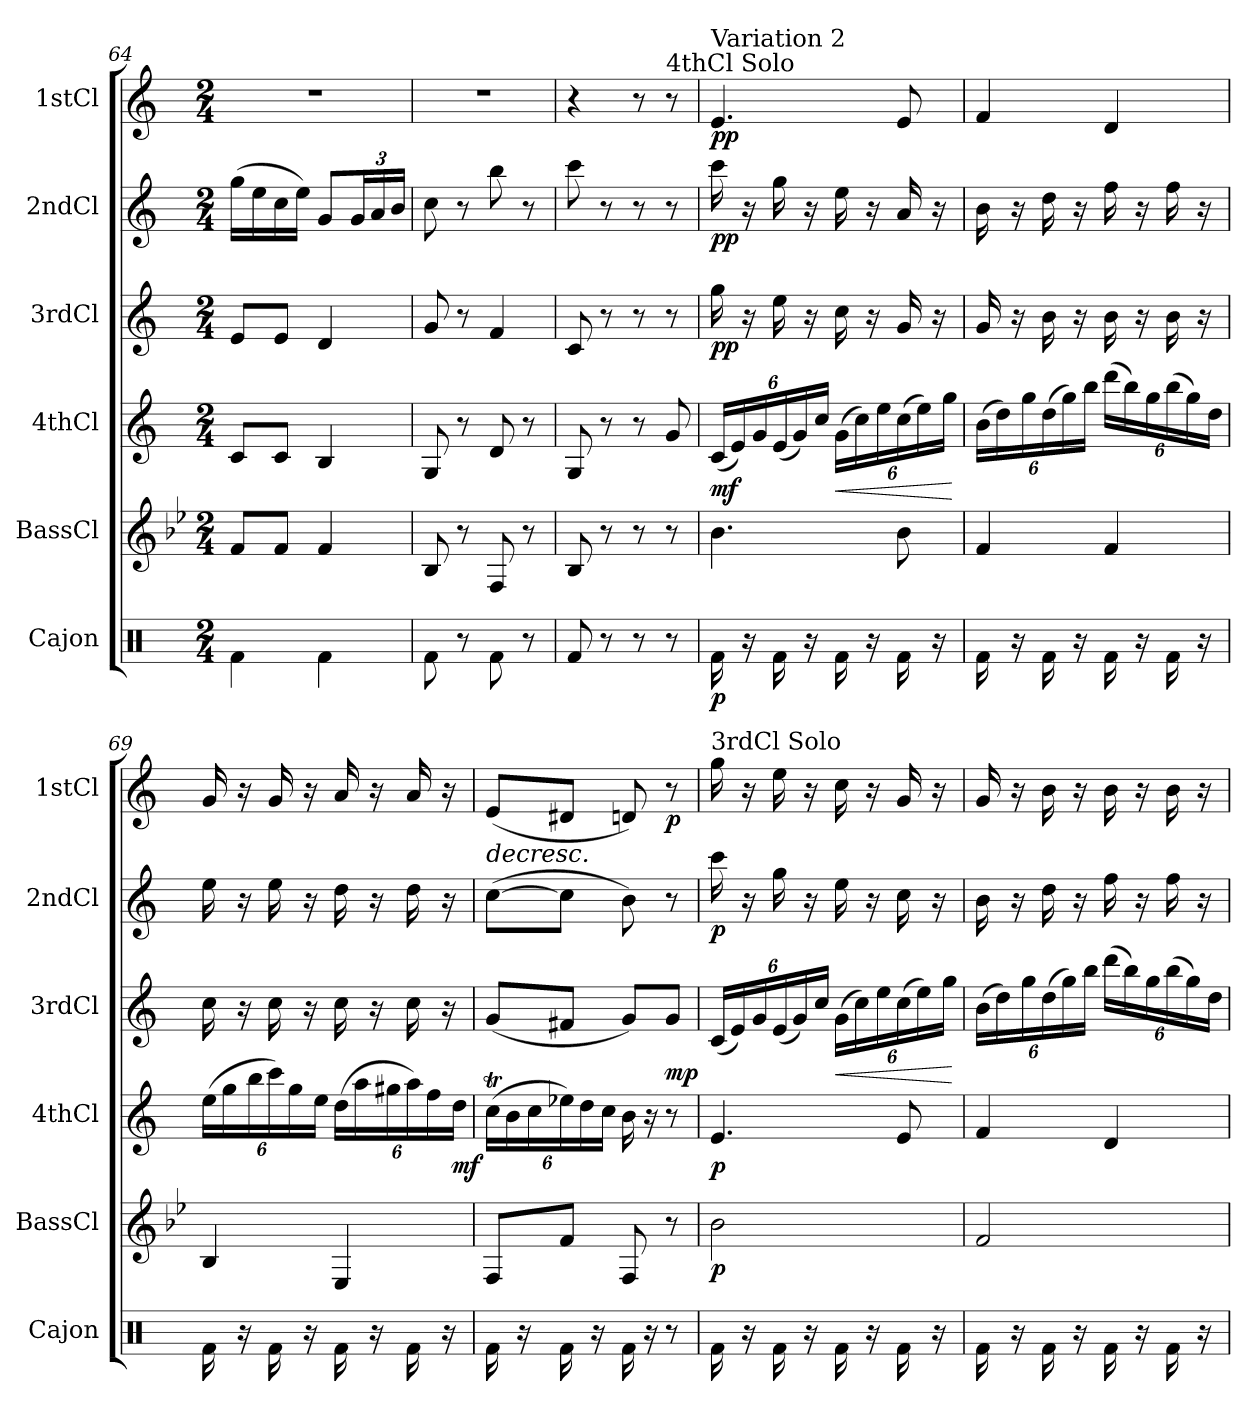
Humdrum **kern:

**kern	**dynam	**kern	**dynam	**kern	**dynam	**kern	**dynam	**kern	**dynam	**kern	**dynam
*part6	*part6	*part5	*part5	*part4	*part4	*part3	*part3	*part2	*part2	*part1	*part1
*staff6	*staff6	*staff5	*staff5	*staff4	*staff4	*staff3	*staff3	*staff2	*staff2	*staff1	*staff1
*I"Cajon	*	*I"BassCl	*	*I"4thCl	*	*I"3rdCl	*	*I"2ndCl	*	*I"1stCl	*
*I'Cajon	*	*I'BassCl	*	*I'4thCl	*	*I'3rdCl	*	*I'2ndCl	*	*I'1stCl	*
*clefX	*	*clefG2	*	*clefG2	*	*clefG2	*	*clefG2	*	*clefG2	*
*	*	*ITrd8c14	*	*ITrd1c2	*	*ITrd1c2	*	*ITrd1c2	*	*ITrd1c2	*
*k[]	*	*k[b-e-]	*	*k[b-e-]	*	*k[b-e-]	*	*k[b-e-]	*	*k[b-e-]	*
*M2/4	*	*M2/4	*	*M2/4	*	*M2/4	*	*M2/4	*	*M2/4	*
=64	=64	=64	=64	=64	=64	=64	=64	=64	=64	=64	=64
4Rf\	.	8F/L	.	8B-/L	.	8d/L	.	(16ff\LL	.	2r	.
.	.	.	.	.	.	.	.	16dd\	.	.	.
.	.	8F/J	.	8B-/J	.	8d/J	.	16b-\	.	.	.
.	.	.	.	.	.	.	.	16dd\JJ)	.	.	.
4Rf\	.	4F/	.	4A/	.	4c/	.	8f/L	.	.	.
*	*	*	*	*	*	*	*	*Xbrackettup	*	*	*
.	.	.	.	.	.	.	.	24f/L	.	.	.
.	.	.	.	.	.	.	.	24g/	.	.	.
.	.	.	.	.	.	.	.	24a/JJ	.	.	.
=65	=65	=65	=65	=65	=65	=65	=65	=65	=65	=65	=65
8Rf\	.	8BB-/	.	8F/	.	8f/	.	8b-\	.	2r	.
8r	.	8r	.	8r	.	8r	.	8r	.	.	.
8Rf\	.	8FF/	.	8c/	.	4e-/	.	8aa\	.	.	.
8r	.	8r	.	8r	.	.	.	8r	.	.	.
=66	=66	=66	=66	=66	=66	=66	=66	=66	=66	=66	=66
8Rf/	.	8BB-/	.	8F/	.	8B-/	.	8bb-\	.	4r	.
8r	.	8r	.	8r	.	8r	.	8r	.	.	.
8r	.	8r	.	8r	.	8r	.	8r	.	8r	.
!	!	!	!	!	!	!	!	!	!	!LO:TX:a:t=4thCl Solo	!
8r	.	8r	.	8f/	.	8r	.	8r	.	8r	.
!!LO:LB:g=z
=67	=67	=67	=67	=67	=67	=67	=67	=67	=67	=67	=67
!!LO:REH:place=s1:a:B:fs=14:t=E
*	*	*	*	*Xbrackettup	*	*	*	*	*	*	*
*	*	*	*	*	*	*	*	*	*	*MM66	*
!	!	!	!	!	!	!	!	!	!	!LO:TX:a:t=Variation 2	!
!	!LO:DY:b	!	!	!	!LO:DY:b	!	!LO:DY:b	!	!LO:DY:b	!	!LO:DY:b
16Rf\	p	4.B-\	.	(24B-/LL	mf	16ff\	pp	16bb-\	pp	4.d/	pp
.	.	.	.	24d/)	.	.	.	.	.	.	.
16r	.	.	.	.	.	16r	.	16r	.	.	.
.	.	.	.	24f/	.	.	.	.	.	.	.
16Rf\	.	.	.	(24d/	.	16dd\	.	16ff\	.	.	.
.	.	.	.	24f/)	.	.	.	.	.	.	.
16r	.	.	.	.	.	16r	.	16r	.	.	.
.	.	.	.	24b-/JJ	.	.	.	.	.	.	.
!	!	!	!	!	!LO:HP:b	!	!	!	!	!	!
16Rf\	.	.	.	(24f\LL	<	16b-\	.	16dd\	.	.	.
.	.	.	.	24b-\)	.	.	.	.	.	.	.
16r	.	.	.	.	.	16r	.	16r	.	.	.
.	.	.	.	24dd\	.	.	.	.	.	.	.
16Rf\	.	8B-\	.	(24b-\	.	16f/	.	16g/	.	8d/	.
.	.	.	.	24dd\)	.	.	.	.	.	.	.
16r	.	.	.	.	.	16r	.	16r	.	.	.
.	.	.	.	24ff\JJ	.	.	.	.	.	.	.
.	.	.	.	.	[	.	.	.	.	.	.
=68	=68	=68	=68	=68	=68	=68	=68	=68	=68	=68	=68
16Rf\	.	4F/	.	(24a\LL	.	16f/	.	16a\	.	4e-/	.
.	.	.	.	24cc\)	.	.	.	.	.	.	.
16r	.	.	.	.	.	16r	.	16r	.	.	.
.	.	.	.	24ff\	.	.	.	.	.	.	.
16Rf\	.	.	.	(24cc\	.	16a\	.	16cc\	.	.	.
.	.	.	.	24ff\)	.	.	.	.	.	.	.
16r	.	.	.	.	.	16r	.	16r	.	.	.
.	.	.	.	24aa\JJ	.	.	.	.	.	.	.
16Rf\	.	4F/	.	(24ccc\LL	.	16a\	.	16ee-\	.	4c/	.
.	.	.	.	24aa\)	.	.	.	.	.	.	.
16r	.	.	.	.	.	16r	.	16r	.	.	.
.	.	.	.	24ff\	.	.	.	.	.	.	.
16Rf\	.	.	.	(24aa\	.	16a\	.	16ee-\	.	.	.
.	.	.	.	24ff\)	.	.	.	.	.	.	.
16r	.	.	.	.	.	16r	.	16r	.	.	.
.	.	.	.	24cc\JJ	.	.	.	.	.	.	.
=69	=69	=69	=69	=69	=69	=69	=69	=69	=69	=69	=69
16Rf\	.	4BB-/	.	(24dd\LL	.	16b-\	.	16dd\	.	16f/	.
.	.	.	.	24ff\	.	.	.	.	.	.	.
16r	.	.	.	.	.	16r	.	16r	.	16r	.
.	.	.	.	24aa\	.	.	.	.	.	.	.
16Rf\	.	.	.	24bb-\)	.	16b-\	.	16dd\	.	16f/	.
.	.	.	.	24ff\	.	.	.	.	.	.	.
16r	.	.	.	.	.	16r	.	16r	.	16r	.
.	.	.	.	24dd\JJ	.	.	.	.	.	.	.
16Rf\	.	4EE-/	.	(24cc\LL	.	16b-\	.	16cc\	.	16g/	.
.	.	.	.	24gg\	.	.	.	.	.	.	.
16r	.	.	.	.	.	16r	.	16r	.	16r	.
.	.	.	.	24ff#X\	.	.	.	.	.	.	.
16Rf\	.	.	.	24gg\)	.	16b-\	.	16cc\	.	16g/	.
.	.	.	.	24ee-\	.	.	.	.	.	.	.
16r	.	.	.	.	.	16r	.	16r	.	16r	.
!	!	!	!	!	!LO:DY:b	!	!	!	!	!	!
.	.	.	.	24cc\JJ	mf	.	.	.	.	.	.
!!LO:PB:g=z
=70	=70	=70	=70	=70	=70	=70	=70	=70	=70	=70	=70
!	!	!	!	!	!	!	!	!	!	!	!LO:HP:b
16Rf\	.	8FF/L	.	(24b-T\LL	.	(8f/L	.	([8b-\L	.	(8d/L	>
.	.	.	.	24a\	.	.	.	.	.	.	.
16r	.	.	.	.	.	.	.	.	.	.	.
.	.	.	.	24b-\	.	.	.	.	.	.	.
16Rf\	.	8F/J	.	24dd-X\)	.	8en/J	.	8b-\J]	.	8c#X/J	.
.	.	.	.	24cc\	.	.	.	.	.	.	.
16r	.	.	.	.	.	.	.	.	.	.	.
.	.	.	.	24b-\JJ	.	.	.	.	.	.	.
16Rf\	.	8FF/	.	16a\	.	8f/L)	.	8a\)	.	8cn/)	.
16r	.	.	.	16r	.	.	.	.	.	.	.
!	!	!	!	!	!	!	!LO:DY:b	!	!	!	!LO:DY:b
8r	.	8r	.	8r	.	8f/J	mp	8r	.	8r	p
.	.	.	.	.	.	.	.	.	.	.	]
=71	=71	=71	=71	=71	=71	=71	=71	=71	=71	=71	=71
*	*	*	*	*	*	*Xbrackettup	*	*	*	*	*
!	!	!	!	!	!	!	!	!	!	!LO:TX:a:t=3rdCl Solo	!
!	!	!	!LO:DY:b	!	!LO:DY:b	!	!	!	!LO:DY:b	!	!
16Rf\	.	2B-\	p	4.d/	p	(24B-/LL	.	16bb-\	p	16ff\	.
.	.	.	.	.	.	24d/)	.	.	.	.	.
16r	.	.	.	.	.	.	.	16r	.	16r	.
.	.	.	.	.	.	24f/	.	.	.	.	.
16Rf\	.	.	.	.	.	(24d/	.	16ff\	.	16dd\	.
.	.	.	.	.	.	24f/)	.	.	.	.	.
16r	.	.	.	.	.	.	.	16r	.	16r	.
.	.	.	.	.	.	24b-/JJ	.	.	.	.	.
!	!	!	!	!	!	!	!LO:HP:b	!	!	!	!
16Rf\	.	.	.	.	.	(24f\LL	<	16dd\	.	16b-\	.
.	.	.	.	.	.	24b-\)	.	.	.	.	.
16r	.	.	.	.	.	.	.	16r	.	16r	.
.	.	.	.	.	.	24dd\	.	.	.	.	.
16Rf\	.	.	.	8d/	.	(24b-\	.	16b-\	.	16f/	.
.	.	.	.	.	.	24dd\)	.	.	.	.	.
16r	.	.	.	.	.	.	.	16r	.	16r	.
.	.	.	.	.	.	24ff\JJ	.	.	.	.	.
.	.	.	.	.	.	.	[	.	.	.	.
=72	=72	=72	=72	=72	=72	=72	=72	=72	=72	=72	=72
16Rf\	.	2F/	.	4e-/	.	(24a\LL	.	16a\	.	16f/	.
.	.	.	.	.	.	24cc\)	.	.	.	.	.
16r	.	.	.	.	.	.	.	16r	.	16r	.
.	.	.	.	.	.	24ff\	.	.	.	.	.
16Rf\	.	.	.	.	.	(24cc\	.	16cc\	.	16a\	.
.	.	.	.	.	.	24ff\)	.	.	.	.	.
16r	.	.	.	.	.	.	.	16r	.	16r	.
.	.	.	.	.	.	24aa\JJ	.	.	.	.	.
16Rf\	.	.	.	4c/	.	(24ccc\LL	.	16ee-\	.	16a\	.
.	.	.	.	.	.	24aa\)	.	.	.	.	.
16r	.	.	.	.	.	.	.	16r	.	16r	.
.	.	.	.	.	.	24ff\	.	.	.	.	.
16Rf\	.	.	.	.	.	(24aa\	.	16ee-\	.	16a\	.
.	.	.	.	.	.	24ff\)	.	.	.	.	.
16r	.	.	.	.	.	.	.	16r	.	16r	.
.	.	.	.	.	.	24cc\JJ	.	.	.	.	.
=	=	=	=	=	=	=	=	=	=	=	=
*-	*-	*-	*-	*-	*-	*-	*-	*-	*-	*-	*-
